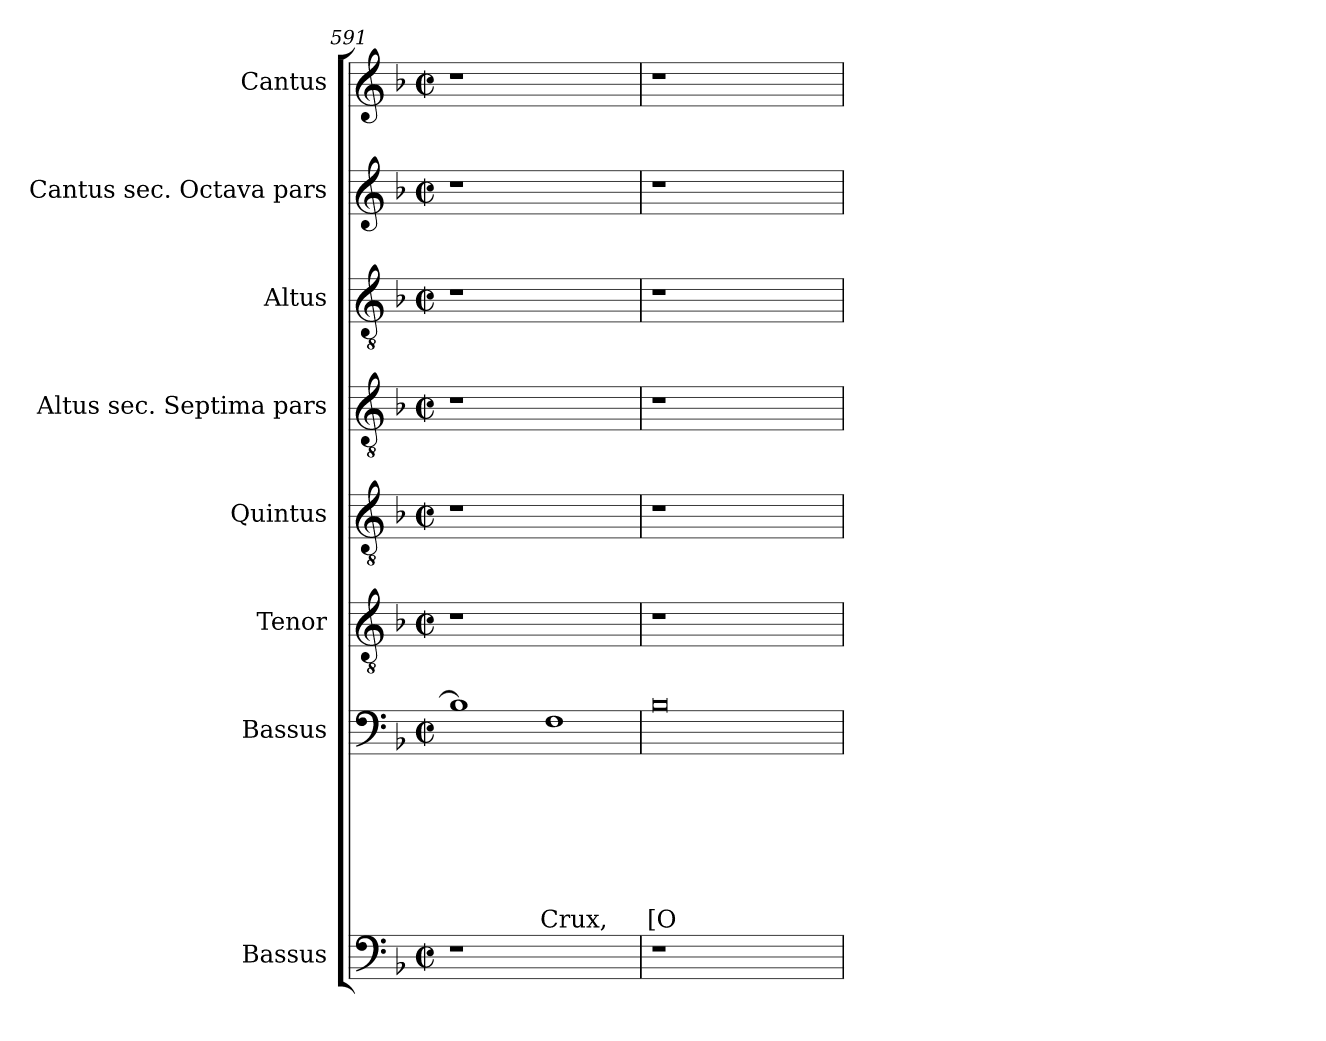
**kern	**kern	**text	**text	**text	**text	**text	**text	**text	**kern	**kern	**kern	**kern	**kern	**kern
*part8	*part7	*part7	*part7	*part7	*part7	*part7	*part7	*part7	*part6	*part5	*part4	*part3	*part2	*part1
*staff8	*staff7	*staff7	*staff7	*staff7	*staff7	*staff7	*staff7	*staff7	*staff6	*staff5	*staff4	*staff3	*staff2	*staff1
*I"Bassus	*I"Bassus	*	*	*	*	*	*	*	*I"Tenor	*I"Quintus	*I"Altus sec. Septima pars	*I"Altus	*I"Cantus sec. Octava pars	*I"Cantus
*	*I'Bassus	*	*	*	*	*	*	*	*I'Tenor	*I'Quintus	*	*I'Altus	*	*I'Cantus
*clefF4	*clefF4	*	*	*	*	*	*	*	*clefGv2	*clefGv2	*clefGv2	*clefGv2	*clefG2	*clefG2
*k[b-]	*k[b-]	*	*	*	*	*	*	*	*k[b-]	*k[b-]	*k[b-]	*k[b-]	*k[b-]	*k[b-]
*F:	*F:	*	*	*	*	*	*	*	*F:	*F:	*F:	*F:	*F:	*F:
*M2/2	*M2/2	*	*	*	*	*	*	*	*M2/2	*M2/2	*M2/2	*M2/2	*M2/2	*M2/2
*met(c|)	*met(c|)	*	*	*	*	*	*	*	*met(c|)	*met(c|)	*met(c|)	*met(c|)	*met(c|)	*met(c|)
=591	=591	=591	=591	=591	=591	=591	=591	=591	=591	=591	=591	=591	=591	=591
1r	1B-]	.	.	.	.	.	.	.	1r	1r	1r	1r	1r	1r
!	!	!	!	!	!	!	!	!LO:LY:b	!	!	!	!	!	!
1ryy	1F	.	.	.	.	.	.	Crux,	1ryy	1ryy	1ryy	1ryy	1ryy	1ryy
=592	=592	=592	=592	=592	=592	=592	=592	=592	=592	=592	=592	=592	=592	=592
!	!	!	!	!	!	!	!	!LO:LY:b	!	!	!	!	!	!
1r	0B-	.	.	.	.	.	.	[O	1r	1r	1r	1r	1r	1r
1ryy	.	.	.	.	.	.	.	.	1ryy	1ryy	1ryy	1ryy	1ryy	1ryy
=	=	=	=	=	=	=	=	=	=	=	=	=	=	=
*-	*-	*-	*-	*-	*-	*-	*-	*-	*-	*-	*-	*-	*-	*-
